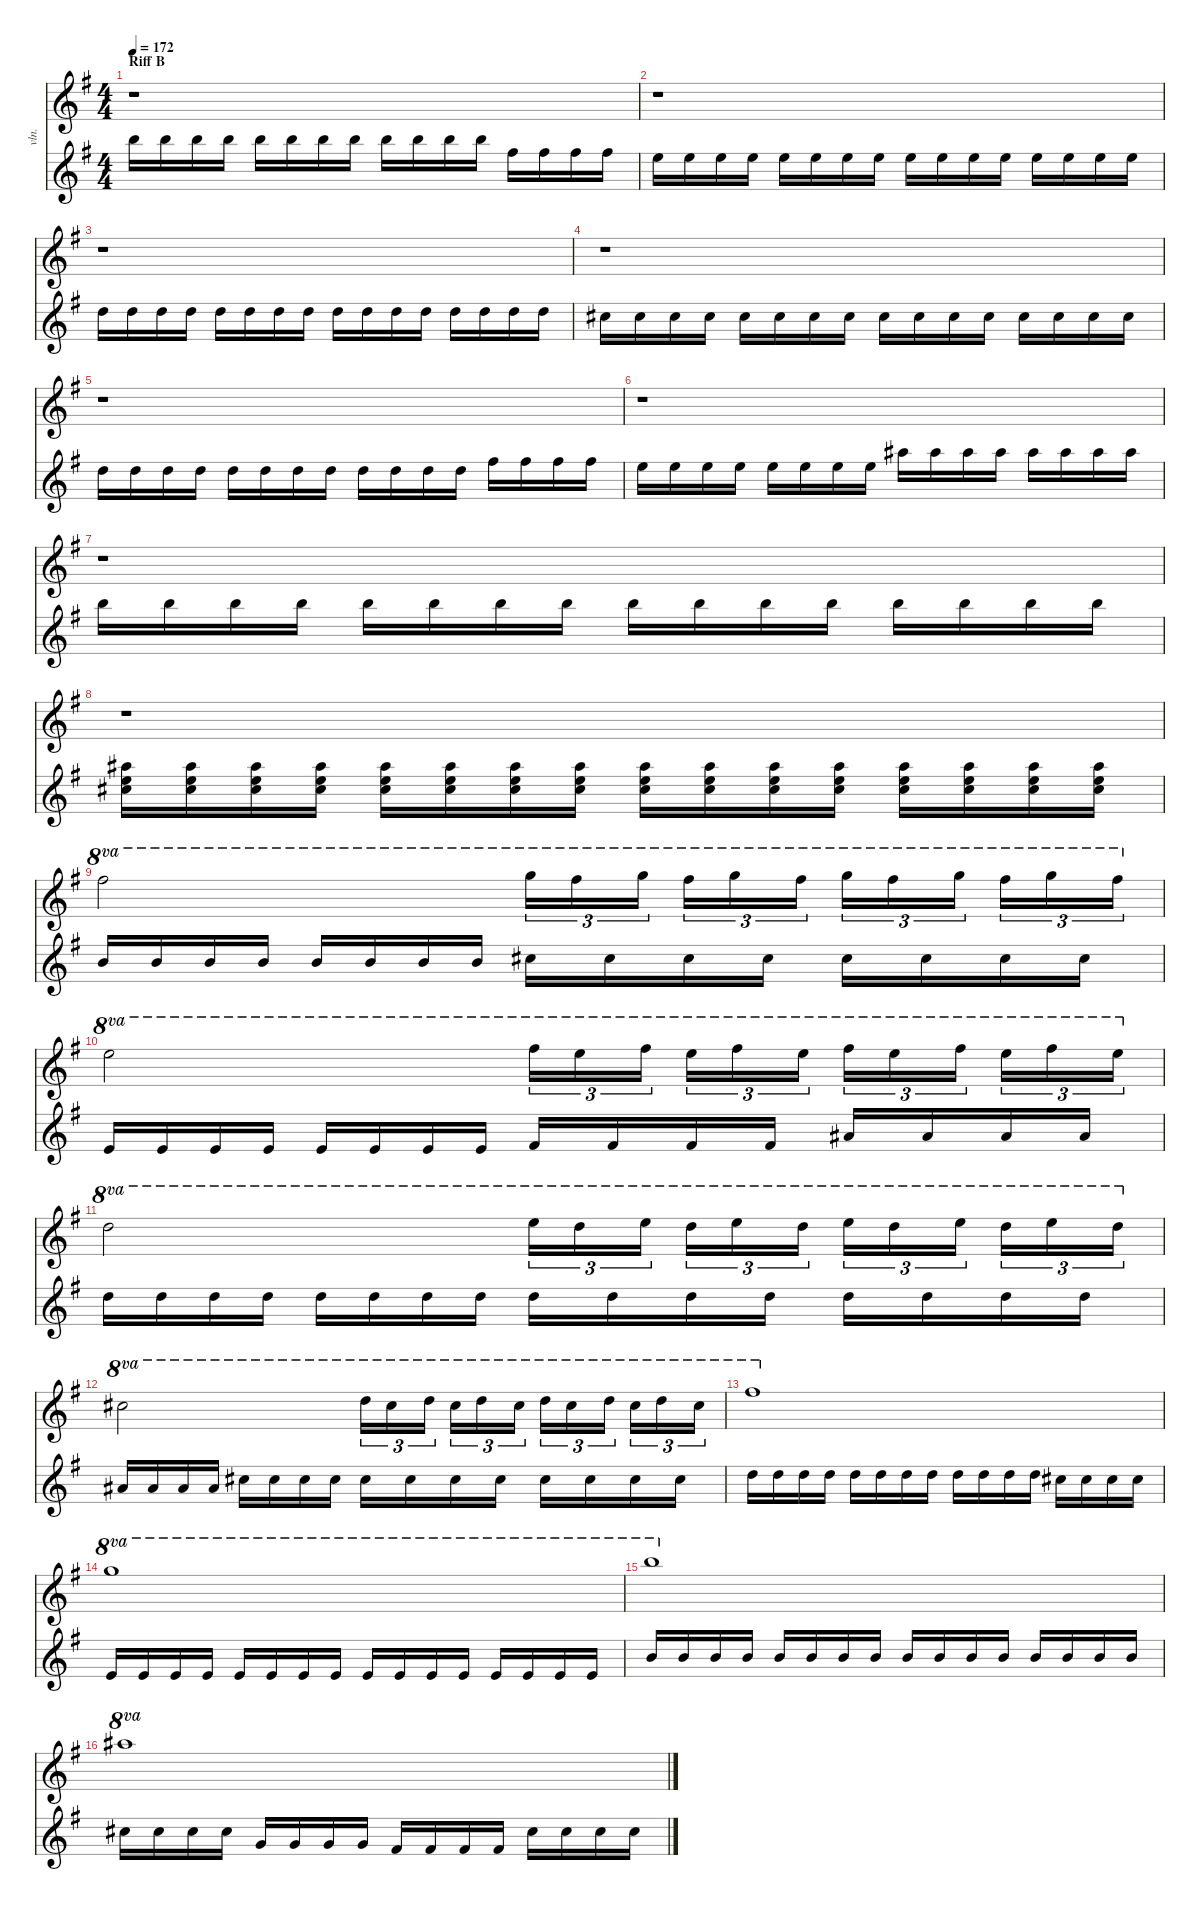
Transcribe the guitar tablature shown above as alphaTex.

\defaultSystemsLayout 4
\hideDynamics
\bracketExtendMode nobrackets
\otherSystemsTrackNameOrientation horizontal
\track ("Strings" "vln.") {instrument stringensemble1}
\staff {score}
\tuning (E5 A4 D4 G3)
\ts (4 4)
\section ("" "Riff B")
\tempo 172
\clef g2
\ks eminor
r.1{dy fff beam Down} |
r.1{beam Down} |
r.1{beam Down} |
r.1{beam Down} |
r.1{beam Down} |
r.1{beam Down} |
r.1{beam Down} |
r.1{beam Down} |
14.1{acc #}.2{ot 8va beam Down} 15.1{acc forcenatural}.16{tu (3 2) ot 8va beam Down} 14.1{acc #}.16{tu (3 2) ot 8va beam Down} 15.1{acc forcenatural}.16{tu (3 2) ot 8va beam Down} 14.1{acc #}.16{tu (3 2) ot 8va beam Down} 15.1{acc forcenatural}.16{tu (3 2) ot 8va beam Down} 14.1{acc #}.16{tu (3 2) ot 8va beam Down} 15.1{acc forcenatural}.16{tu (3 2) ot 8va beam Down} 14.1{acc #}.16{tu (3 2) ot 8va beam Down} 15.1{acc forcenatural}.16{tu (3 2) ot 8va beam Down} 14.1{acc #}.16{tu (3 2) ot 8va beam Down} 15.1{acc forcenatural}.16{tu (3 2) ot 8va beam Down} 14.1{acc #}.16{tu (3 2) ot 8va beam Down} |
12.1{acc forcenatural}.2{ot 8va beam Down} 14.1{acc #}.16{tu (3 2) ot 8va beam Down} 12.1{acc forcenatural}.16{tu (3 2) ot 8va beam Down} 14.1{acc #}.16{tu (3 2) ot 8va beam Down} 12.1{acc forcenatural}.16{tu (3 2) ot 8va beam Down} 14.1{acc #}.16{tu (3 2) ot 8va beam Down} 12.1{acc forcenatural}.16{tu (3 2) ot 8va beam Down} 14.1{acc #}.16{tu (3 2) ot 8va beam Down} 12.1{acc forcenatural}.16{tu (3 2) ot 8va beam Down} 14.1{acc #}.16{tu (3 2) ot 8va beam Down} 12.1{acc forcenatural}.16{tu (3 2) ot 8va beam Down} 14.1{acc #}.16{tu (3 2) ot 8va beam Down} 12.1{acc forcenatural}.16{tu (3 2) ot 8va beam Down} |
10.1{acc forcenatural}.2{ot 8va beam Down} 12.1{acc forcenatural}.16{tu (3 2) ot 8va beam Down} 10.1{acc forcenatural}.16{tu (3 2) ot 8va beam Down} 12.1{acc forcenatural}.16{tu (3 2) ot 8va beam Down} 10.1{acc forcenatural}.16{tu (3 2) ot 8va beam Down} 12.1{acc forcenatural}.16{tu (3 2) ot 8va beam Down} 10.1{acc forcenatural}.16{tu (3 2) ot 8va beam Down} 12.1{acc forcenatural}.16{tu (3 2) ot 8va beam Down} 10.1{acc forcenatural}.16{tu (3 2) ot 8va beam Down} 12.1{acc forcenatural}.16{tu (3 2) ot 8va beam Down} 10.1{acc forcenatural}.16{tu (3 2) ot 8va beam Down} 12.1{acc forcenatural}.16{tu (3 2) ot 8va beam Down} 10.1{acc forcenatural}.16{tu (3 2) ot 8va beam Down} |
9.1{acc #}.2{ot 8va beam Down} 10.1{acc forcenatural}.16{tu (3 2) ot 8va beam Down} 9.1{acc #}.16{tu (3 2) ot 8va beam Down} 10.1{acc forcenatural}.16{tu (3 2) ot 8va beam Down} 9.1{acc #}.16{tu (3 2) ot 8va beam Down} 10.1{acc forcenatural}.16{tu (3 2) ot 8va beam Down} 9.1{acc #}.16{tu (3 2) ot 8va beam Down} 10.1{acc forcenatural}.16{tu (3 2) ot 8va beam Down} 9.1{acc #}.16{tu (3 2) ot 8va beam Down} 10.1{acc forcenatural}.16{tu (3 2) ot 8va beam Down} 9.1{acc #}.16{tu (3 2) ot 8va beam Down} 10.1{acc forcenatural}.16{tu (3 2) ot 8va beam Down} 9.1{acc #}.16{tu (3 2) ot 8va beam Down} |
14.1{acc #}.1{ot 8va beam Down} |
15.1{acc forcenatural}.1{ot 8va beam Down} |
19.1{acc forcenatural}.1{ot 8va beam Down} |
18.1{acc #}.1{ot 8va beam Down}
\staff {score}
\tuning (G2 D2 A1 E1 B0)
\clef g2
\ottava regular
\simile none
\ks eminor
40.1{acc forcenatural}.16{dy fff beam Down} 40.1{acc forcenatural}.16{dy ff beam Down} 40.1{acc forcenatural}.16{beam Down} 40.1{acc forcenatural}.16{beam Down} 40.1{acc forcenatural}.16{beam Down} 40.1{acc forcenatural}.16{dy fff beam Down} 40.1{acc forcenatural}.16{beam Down} 40.1{acc forcenatural}.16{beam Down} 40.1{acc forcenatural}.16{beam Down} 40.1{acc forcenatural}.16{beam Down} 40.1{acc forcenatural}.16{beam Down} 40.1{acc forcenatural}.16{beam Down} 35.1{acc #}.16{beam Down} 35.1{acc #}.16{dy ff beam Down} 35.1{acc #}.16{dy fff beam Down} 35.1{acc #}.16{beam Down} |
33.1{acc forcenatural}.16{beam Down} 33.1{acc forcenatural}.16{dy ff beam Down} 33.1{acc forcenatural}.16{beam Down} 33.1{acc forcenatural}.16{beam Down} 33.1{acc forcenatural}.16{beam Down} 33.1{acc forcenatural}.16{beam Down} 33.1{acc forcenatural}.16{beam Down} 33.1{acc forcenatural}.16{beam Down} 33.1{acc forcenatural}.16{beam Down} 33.1{acc forcenatural}.16{beam Down} 33.1{acc forcenatural}.16{dy fff beam Down} 33.1{acc forcenatural}.16{beam Down} 33.1{acc forcenatural}.16{beam Down} 33.1{acc forcenatural}.16{beam Down} 33.1{acc forcenatural}.16{beam Down} 33.1{acc forcenatural}.16{beam Down} |
31.1{acc forcenatural}.16{beam Down} 31.1{acc forcenatural}.16{dy ff beam Down} 31.1{acc forcenatural}.16{beam Down} 31.1{acc forcenatural}.16{beam Down} 31.1{acc forcenatural}.16{dy fff beam Down} 31.1{acc forcenatural}.16{beam Down} 31.1{acc forcenatural}.16{beam Down} 31.1{acc forcenatural}.16{dy ff beam Down} 31.1{acc forcenatural}.16{dy fff beam Down} 31.1{acc forcenatural}.16{dy ff beam Down} 31.1{acc forcenatural}.16{beam Down} 31.1{acc forcenatural}.16{beam Down} 31.1{acc forcenatural}.16{beam Down} 31.1{acc forcenatural}.16{beam Down} 31.1{acc forcenatural}.16{beam Down} 31.1{acc forcenatural}.16{beam Down} |
30.1{acc #}.16{dy fff beam Down} 30.1{acc #}.16{dy ff beam Down} 30.1{acc #}.16{beam Down} 30.1{acc #}.16{beam Down} 30.1{acc #}.16{beam Down} 30.1{acc #}.16{beam Down} 30.1{acc #}.16{beam Down} 30.1{acc #}.16{beam Down} 30.1{acc #}.16{beam Down} 30.1{acc #}.16{beam Down} 30.1{acc #}.16{beam Down} 30.1{acc #}.16{dy f beam Down} 30.1{acc #}.16{beam Down} 30.1{acc #}.16{beam Down} 30.1{acc #}.16{beam Down} 30.1{acc #}.16{beam Down} |
31.1{acc forcenatural}.16{dy fff beam Down} 31.1{acc forcenatural}.16{dy ff beam Down} 31.1{acc forcenatural}.16{beam Down} 31.1{acc forcenatural}.16{beam Down} 31.1{acc forcenatural}.16{beam Down} 31.1{acc forcenatural}.16{dy fff beam Down} 31.1{acc forcenatural}.16{beam Down} 31.1{acc forcenatural}.16{beam Down} 31.1{acc forcenatural}.16{beam Down} 31.1{acc forcenatural}.16{dy ff beam Down} 31.1{acc forcenatural}.16{dy fff beam Down} 31.1{acc forcenatural}.16{dy ff beam Down} 35.1{acc #}.16{dy fff beam Down} 35.1{acc #}.16{dy ff beam Down} 35.1{acc #}.16{beam Down} 35.1{acc #}.16{beam Down} |
33.1{acc forcenatural}.16{dy fff beam Down} 33.1{acc forcenatural}.16{dy ff beam Down} 33.1{acc forcenatural}.16{beam Down} 33.1{acc forcenatural}.16{beam Down} 33.1{acc forcenatural}.16{beam Down} 33.1{acc forcenatural}.16{beam Down} 33.1{acc forcenatural}.16{beam Down} 33.1{acc forcenatural}.16{beam Down} 39.1{acc #}.16{dy fff beam Down} 39.1{acc #}.16{beam Down} 39.1{acc #}.16{beam Down} 39.1{acc #}.16{beam Down} 39.1{acc #}.16{beam Down} 39.1{acc #}.16{beam Down} 39.1{acc #}.16{dy ff beam Down} 39.1{acc #}.16{beam Down} |
40.1{acc forcenatural}.16{dy fff beam Down} 40.1{acc forcenatural}.16{dy ff beam Down} 40.1{acc forcenatural}.16{beam Down} 40.1{acc forcenatural}.16{beam Down} 40.1{acc forcenatural}.16{beam Down} 40.1{acc forcenatural}.16{beam Down} 40.1{acc forcenatural}.16{beam Down} 40.1{acc forcenatural}.16{dy fff beam Down} 40.1{acc forcenatural}.16{beam Down} 40.1{acc forcenatural}.16{beam Down} 40.1{acc forcenatural}.16{beam Down} 40.1{acc forcenatural}.16{beam Down} 40.1{acc forcenatural}.16{beam Down} 40.1{acc forcenatural}.16{beam Down} 40.1{acc forcenatural}.16{beam Down} 40.1{acc forcenatural}.16{beam Down} |
(40.3{acc #} 38.2{acc forcenatural} 39.1{acc #}).16{dy p beam Down} (40.3{acc #} 38.2{acc forcenatural} 39.1{acc #}).16{beam Down} (40.3{acc #} 38.2{acc forcenatural} 39.1{acc #}).16{dy mp beam Down} (40.3{acc #} 38.2{acc forcenatural} 39.1{acc #}).16{beam Down} (40.3{acc #} 38.2{acc forcenatural} 39.1{acc #}).16{beam Down} (38.2{acc forcenatural} 40.3{acc #} 39.1{acc #}).16{dy mf beam Down} (40.3{acc #} 38.2{acc forcenatural} 39.1{acc #}).16{beam Down} (40.3{acc #} 38.2{acc forcenatural} 39.1{acc #}).16{dy f beam Down} (40.3{acc #} 38.2{acc forcenatural} 39.1{acc #}).16{beam Down} (40.3{acc #} 38.2{acc forcenatural} 39.1{acc #}).16{beam Down} (40.3{acc #} 38.2{acc forcenatural} 39.1{acc #}).16{dy ff beam Down} (38.2{acc forcenatural} 40.3{acc #} 39.1{acc #}).16{beam Down} (40.3{acc #} 38.2{acc forcenatural} 39.1{acc #}).16{dy fff beam Down} (40.3{acc #} 38.2{acc forcenatural} 39.1{acc #}).16{beam Down} (38.2{acc forcenatural} 40.3{acc #} 39.1{acc #}).16{beam Down} (40.3{acc #} 38.2{acc forcenatural} 39.1{acc #}).16{beam Down} |
28.1{acc forcenatural}.16{beam Up} 28.1{acc forcenatural}.16{dy ff beam Up} 28.1{acc forcenatural}.16{beam Up} 28.1{acc forcenatural}.16{beam Up} 28.1{acc forcenatural}.16{beam Up} 28.1{acc forcenatural}.16{beam Up} 28.1{acc forcenatural}.16{beam Up} 28.1{acc forcenatural}.16{dy fff beam Up} 30.1{acc #}.16{beam Down} 30.1{acc #}.16{dy ff beam Down} 30.1{acc #}.16{beam Down} 30.1{acc #}.16{beam Down} 30.1{acc #}.16{beam Down} 30.1{acc #}.16{beam Down} 30.1{acc #}.16{beam Down} 30.1{acc #}.16{beam Down} |
21.1{acc forcenatural}.16{dy fff beam Up} 21.1{acc forcenatural}.16{dy ff beam Up} 21.1{acc forcenatural}.16{beam Up} 21.1{acc forcenatural}.16{dy fff beam Up} 21.1{acc forcenatural}.16{beam Up} 21.1{acc forcenatural}.16{beam Up} 21.1{acc forcenatural}.16{beam Up} 21.1{acc forcenatural}.16{beam Up} 23.1{acc #}.16{beam Up} 23.1{acc #}.16{dy ff beam Up} 23.1{acc #}.16{beam Up} 23.1{acc #}.16{beam Up} 27.1{acc #}.16{dy fff beam Up} 27.1{acc #}.16{dy ff beam Up} 27.1{acc #}.16{dy fff beam Up} 27.1{acc #}.16{beam Up} |
31.1{acc forcenatural}.16{beam Down} 31.1{acc forcenatural}.16{dy ff beam Down} 31.1{acc forcenatural}.16{beam Down} 31.1{acc forcenatural}.16{beam Down} 31.1{acc forcenatural}.16{beam Down} 31.1{acc forcenatural}.16{beam Down} 31.1{acc forcenatural}.16{beam Down} 31.1{acc forcenatural}.16{beam Down} 31.1{acc forcenatural}.16{beam Down} 31.1{acc forcenatural}.16{beam Down} 31.1{acc forcenatural}.16{beam Down} 31.1{acc forcenatural}.16{beam Down} 31.1{acc forcenatural}.16{beam Down} 31.1{acc forcenatural}.16{beam Down} 31.1{acc forcenatural}.16{beam Down} 31.1{acc forcenatural}.16{beam Down} |
27.1{acc #}.16{dy fff beam Up} 27.1{acc #}.16{beam Up} 27.1{acc #}.16{beam Up} 27.1{acc #}.16{beam Up} 30.1{acc #}.16{beam Down} 30.1{acc #}.16{beam Down} 30.1{acc #}.16{beam Down} 30.1{acc #}.16{beam Down} 30.1{acc #}.16{beam Down} 30.1{acc #}.16{beam Down} 30.1{acc #}.16{beam Down} 30.1{acc #}.16{beam Down} 30.1{acc #}.16{beam Down} 30.1{acc #}.16{beam Down} 30.1{acc #}.16{beam Down} 30.1{acc #}.16{beam Down} |
31.1{acc forcenatural}.16{beam Down} 31.1{acc forcenatural}.16{dy ff beam Down} 31.1{acc forcenatural}.16{beam Down} 31.1{acc forcenatural}.16{dy fff beam Down} 31.1{acc forcenatural}.16{beam Down} 31.1{acc forcenatural}.16{beam Down} 31.1{acc forcenatural}.16{beam Down} 31.1{acc forcenatural}.16{beam Down} 31.1{acc forcenatural}.16{beam Down} 31.1{acc forcenatural}.16{beam Down} 31.1{acc forcenatural}.16{beam Down} 31.1{acc forcenatural}.16{beam Down} 30.1{acc #}.16{beam Down} 30.1{acc #}.16{beam Down} 30.1{acc #}.16{dy ff beam Down} 30.1{acc #}.16{dy fff beam Down} |
21.1{acc forcenatural}.16{beam Up} 21.1{acc forcenatural}.16{beam Up} 21.1{acc forcenatural}.16{beam Up} 21.1{acc forcenatural}.16{dy ff beam Up} 21.1{acc forcenatural}.16{beam Up} 21.1{acc forcenatural}.16{beam Up} 21.1{acc forcenatural}.16{beam Up} 21.1{acc forcenatural}.16{beam Up} 21.1{acc forcenatural}.16{dy fff beam Up} 21.1{acc forcenatural}.16{beam Up} 21.1{acc forcenatural}.16{beam Up} 21.1{acc forcenatural}.16{beam Up} 21.1{acc forcenatural}.16{beam Up} 21.1{acc forcenatural}.16{beam Up} 21.1{acc forcenatural}.16{beam Up} 21.1{acc forcenatural}.16{beam Up} |
28.1{acc forcenatural}.16{beam Up} 28.1{acc forcenatural}.16{dy ff beam Up} 28.1{acc forcenatural}.16{beam Up} 28.1{acc forcenatural}.16{dy fff beam Up} 28.1{acc forcenatural}.16{beam Up} 28.1{acc forcenatural}.16{beam Up} 28.1{acc forcenatural}.16{beam Up} 28.1{acc forcenatural}.16{beam Up} 28.1{acc forcenatural}.16{beam Up} 28.1{acc forcenatural}.16{beam Up} 28.1{acc forcenatural}.16{beam Up} 28.1{acc forcenatural}.16{beam Up} 28.1{acc forcenatural}.16{beam Up} 28.1{acc forcenatural}.16{beam Up} 28.1{acc forcenatural}.16{beam Up} 28.1{acc forcenatural}.16{beam Up} |
30.1{acc #}.16{beam Down} 30.1{acc #}.16{beam Down} 30.1{acc #}.16{beam Down} 30.1{acc #}.16{beam Down} 24.1{acc forcenatural}.16{beam Up} 24.1{acc forcenatural}.16{beam Up} 24.1{acc forcenatural}.16{dy ff beam Up} 24.1{acc forcenatural}.16{beam Up} 23.1{acc #}.16{dy fff beam Up} 23.1{acc #}.16{dy ff beam Up} 23.1{acc #}.16{beam Up} 23.1{acc #}.16{beam Up} 30.1{acc #}.16{dy fff beam Down} 30.1{acc #}.16{beam Down} 30.1{acc #}.16{beam Down} 30.1{acc #}.16{beam Down}
